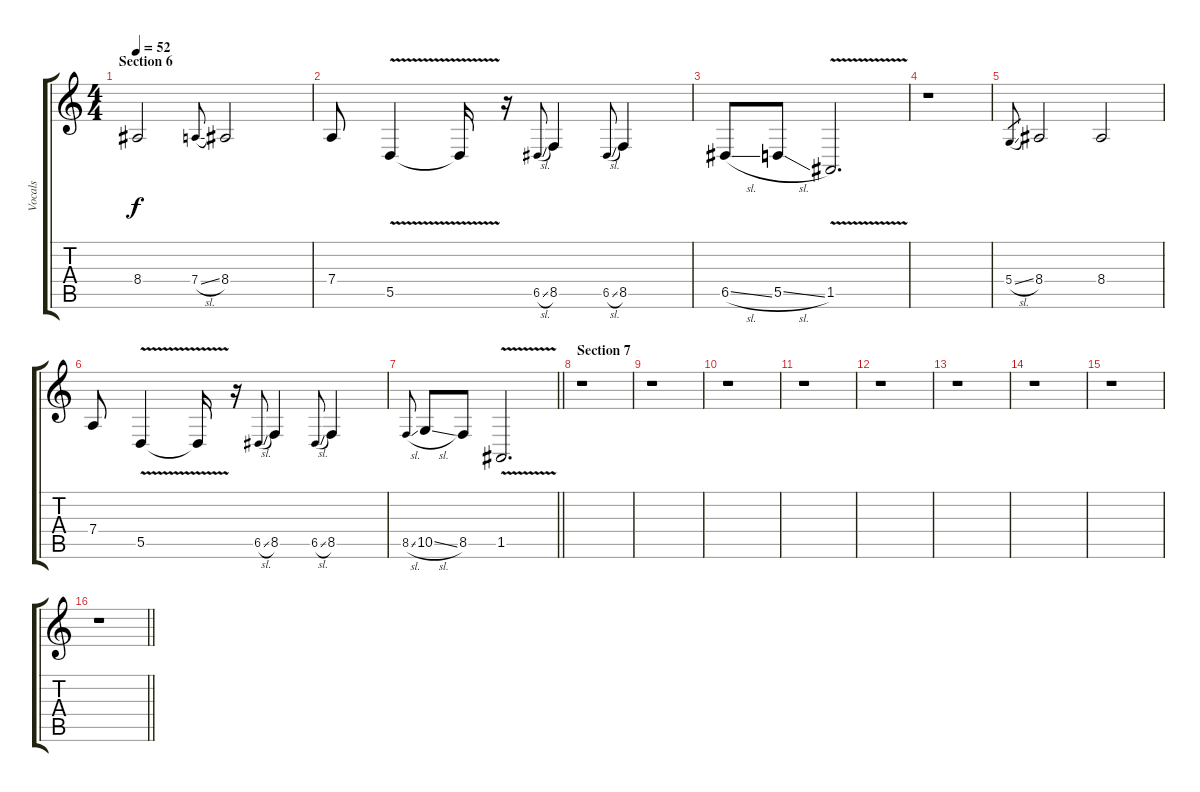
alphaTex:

\track ("Vocals" "Vocals") {instrument tenorsax}
\staff {score tabs}
\tuning (E4 B3 G3 D3 A2 E2) {hide}
\ts (4 4)
\section ("" "Section 6")
\tempo 52
\clef g2
\ks c
8.4.2{dy f} 7.4{sl}.8{gr onbeat} 8.4.2 |
7.4.8 5.5{v}.4 5.5{t}.16 r.16 6.5{sl}.8{gr onbeat} 8.5.4 6.5{sl}.8{gr onbeat} 8.5.4 |
6.5{sl}.8 5.5{sl}.8 1.5{v}.2{d} |
r.1 |
5.4{sl}.8{gr} 8.4.2 8.4.2 |
7.4.8 5.5{v}.4 5.5{t}.16 r.16 6.5{sl}.8{gr onbeat} 8.5.4 6.5{sl}.8{gr onbeat} 8.5.4 |
\barLineRight lightlight
8.5{sl}.8{gr onbeat} 10.5{sl}.8 8.5.8 1.5{v}.2{d} |
\section ("" "Section 7")
r.1 |
r.1 |
r.1 |
r.1 |
r.1 |
r.1 |
r.1 |
r.1 |
\barLineRight lightlight
r.1
